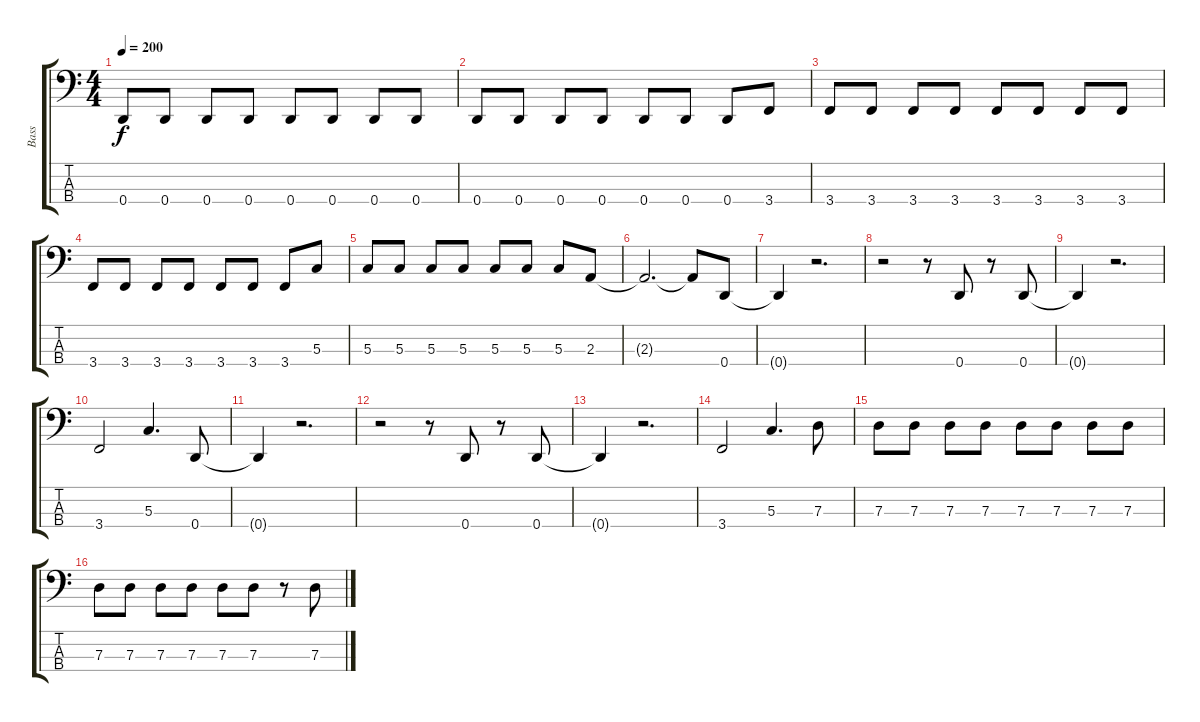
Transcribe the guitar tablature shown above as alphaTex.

\track ("Bass" "Bass") {instrument electricbassfinger}
\staff {score tabs}
\tuning (F2 C2 G1 D1) {hide}
\ts (4 4)
\tempo 200
\clef f4
\ks c
0.4.8{dy f} 0.4.8 0.4.8 0.4.8 0.4.8 0.4.8 0.4.8 0.4.8 |
0.4.8 0.4.8 0.4.8 0.4.8 0.4.8 0.4.8 0.4.8 3.4.8 |
3.4.8 3.4.8 3.4.8 3.4.8 3.4.8 3.4.8 3.4.8 3.4.8 |
3.4.8 3.4.8 3.4.8 3.4.8 3.4.8 3.4.8 3.4.8 5.3.8 |
5.3.8 5.3.8 5.3.8 5.3.8 5.3.8 5.3.8 5.3.8 2.3.8 |
2.3{t}.2{d} 2.3{t}.8 0.4.8 |
0.4{t}.4 r.2{d} |
r.2 r.8 0.4.8 r.8 0.4.8 |
0.4{t}.4 r.2{d} |
3.4.2 5.3.4{d} 0.4.8 |
0.4{t}.4 r.2{d} |
r.2 r.8 0.4.8 r.8 0.4.8 |
0.4{t}.4 r.2{d} |
3.4.2 5.3.4{d} 7.3.8 |
7.3.8 7.3.8 7.3.8 7.3.8 7.3.8 7.3.8 7.3.8 7.3.8 |
7.3.8 7.3.8 7.3.8 7.3.8 7.3.8 7.3.8 r.8 7.3.8
